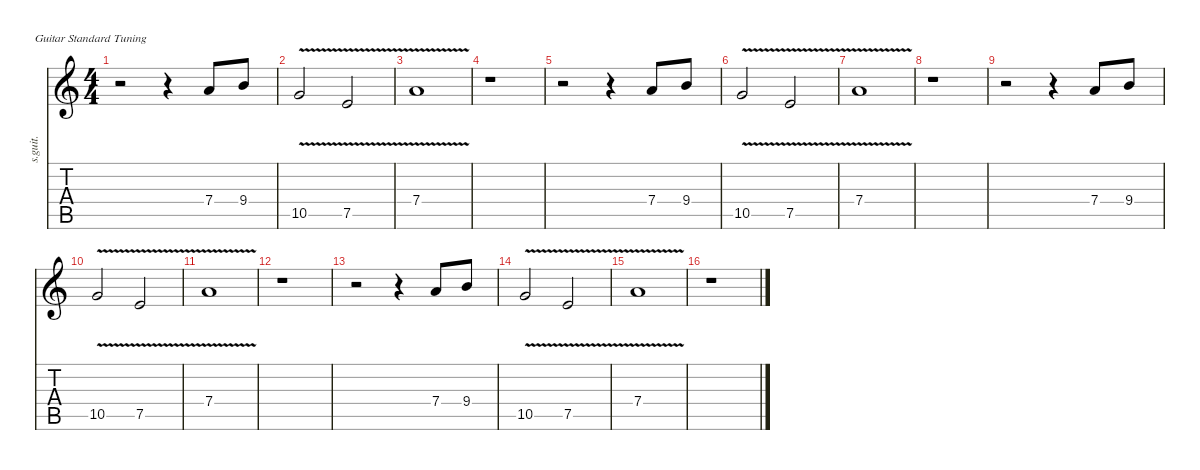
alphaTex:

\defaultSystemsLayout 4
\hideDynamics
\bracketExtendMode nobrackets
\track ("James Hetfield (Rhythm)" "s.guit.") {instrument distortionguitar}
\staff {score tabs}
\tuning (E4 B3 G3 D3 A2 E2)
\ts (4 4)
\tempo (69 hide)
\clef g2
\ks c
r.2{dy f} r.4 7.4.8{lyrics (0 "") lyrics (1 "") lyrics (2 "") lyrics (3 "") lyrics (4 "")} 9.4.8{lyrics (0 "") lyrics (1 "") lyrics (2 "") lyrics (3 "") lyrics (4 "")} |
10.5{v}.2{lyrics (0 "") lyrics (1 "") lyrics (2 "") lyrics (3 "") lyrics (4 "")} 7.5{v}.2{lyrics (0 "") lyrics (1 "") lyrics (2 "") lyrics (3 "") lyrics (4 "")} |
7.4{v}.1{lyrics (0 "") lyrics (1 "") lyrics (2 "") lyrics (3 "") lyrics (4 "") dy ff} |
r.1 |
r.2 r.4 7.4.8{lyrics (0 "") lyrics (1 "") lyrics (2 "") lyrics (3 "") lyrics (4 "") dy f} 9.4.8{lyrics (0 "") lyrics (1 "") lyrics (2 "") lyrics (3 "") lyrics (4 "")} |
10.5{v}.2{lyrics (0 "") lyrics (1 "") lyrics (2 "") lyrics (3 "") lyrics (4 "")} 7.5{v}.2{lyrics (0 "") lyrics (1 "") lyrics (2 "") lyrics (3 "") lyrics (4 "")} |
7.4{v}.1{lyrics (0 "") lyrics (1 "") lyrics (2 "") lyrics (3 "") lyrics (4 "")} |
r.1 |
r.2 r.4 7.4.8{lyrics (0 "") lyrics (1 "") lyrics (2 "") lyrics (3 "") lyrics (4 "")} 9.4.8{lyrics (0 "") lyrics (1 "") lyrics (2 "") lyrics (3 "") lyrics (4 "")} |
10.5{v}.2{lyrics (0 "") lyrics (1 "") lyrics (2 "") lyrics (3 "") lyrics (4 "")} 7.5{v}.2{lyrics (0 "") lyrics (1 "") lyrics (2 "") lyrics (3 "") lyrics (4 "")} |
7.4{v}.1{lyrics (0 "") lyrics (1 "") lyrics (2 "") lyrics (3 "") lyrics (4 "")} |
r.1 |
r.2 r.4 7.4.8{lyrics (0 "") lyrics (1 "") lyrics (2 "") lyrics (3 "") lyrics (4 "")} 9.4.8{lyrics (0 "") lyrics (1 "") lyrics (2 "") lyrics (3 "") lyrics (4 "")} |
10.5{v}.2{lyrics (0 "") lyrics (1 "") lyrics (2 "") lyrics (3 "") lyrics (4 "")} 7.5{v}.2{lyrics (0 "") lyrics (1 "") lyrics (2 "") lyrics (3 "") lyrics (4 "")} |
7.4{v}.1{lyrics (0 "") lyrics (1 "") lyrics (2 "") lyrics (3 "") lyrics (4 "")} |
r.1
